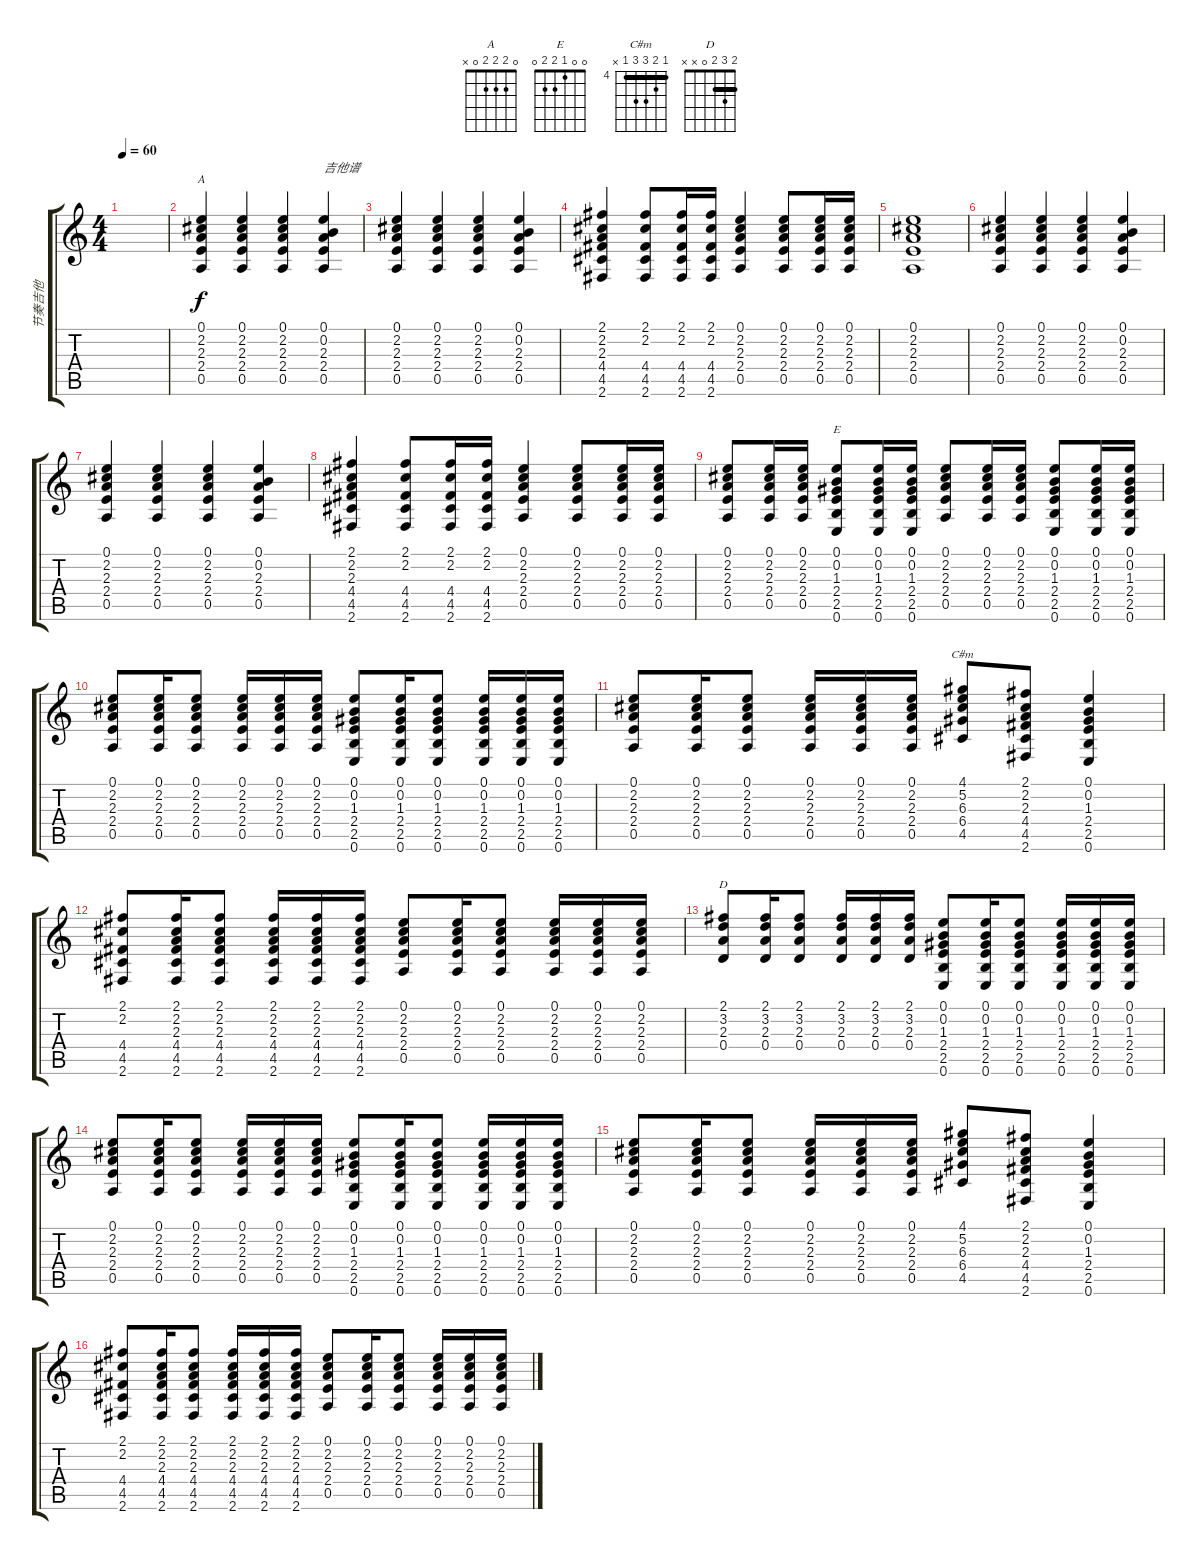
\track ("节奏吉他" "节奏吉他") {instrument acousticguitarsteel}
\staff {score tabs}
\tuning (E4 B3 G3 D3 A2 E2) {hide}
\chord ("A" 0 2 2 2 0 x)
\chord ("E" 0 0 1 2 2 0)
\chord ("C#m" 4 5 6 6 4 x) {firstfret 4 barre 4}
\chord ("D" 2 3 2 0 x x) {barre 2}
\ts (4 4)
\tempo 60
\clef g2
\ks c
|
(0.1 2.2 2.3 2.4 0.5).4{ch "A"} (0.1 2.2 2.3 2.4 0.5).4 (0.1 2.2 2.3 2.4 0.5).4 (0.1 0.2 2.3 2.4 0.5).4{txt "吉他谱"} |
(0.1 2.2 2.3 2.4 0.5).4 (0.1 2.2 2.3 2.4 0.5).4 (0.1 2.2 2.3 2.4 0.5).4 (0.1 0.2 2.3 2.4 0.5).4 |
(2.1 2.2 2.3 4.4 4.5 2.6).4 (2.1 2.2 4.4 4.5 2.6).8 (2.1 2.2 4.4 4.5 2.6).16 (2.1 2.2 4.4 4.5 2.6).16 (0.1 2.2 2.3 2.4 0.5).4 (0.1 2.2 2.3 2.4 0.5).8 (0.1 2.2 2.3 2.4 0.5).16 (0.1 2.2 2.3 2.4 0.5).16 |
(0.1 2.2 2.3 2.4 0.5).1 |
(0.1 2.2 2.3 2.4 0.5).4 (0.1 2.2 2.3 2.4 0.5).4 (0.1 2.2 2.3 2.4 0.5).4 (0.1 0.2 2.3 2.4 0.5).4 |
(0.1 2.2 2.3 2.4 0.5).4 (0.1 2.2 2.3 2.4 0.5).4 (0.1 2.2 2.3 2.4 0.5).4 (0.1 0.2 2.3 2.4 0.5).4 |
(2.1 2.2 2.3 4.4 4.5 2.6).4 (2.1 2.2 4.4 4.5 2.6).8 (2.1 2.2 4.4 4.5 2.6).16 (2.1 2.2 4.4 4.5 2.6).16 (0.1 2.2 2.3 2.4 0.5).4 (0.1 2.2 2.3 2.4 0.5).8 (0.1 2.2 2.3 2.4 0.5).16 (0.1 2.2 2.3 2.4 0.5).16 |
(0.1 2.2 2.3 2.4 0.5).8 (0.1 2.2 2.3 2.4 0.5).16 (0.1 2.2 2.3 2.4 0.5).16 (0.1 0.2 1.3 2.4 2.5 0.6).8{ch "E"} (0.1 0.2 1.3 2.4 2.5 0.6).16 (0.1 0.2 1.3 2.4 2.5 0.6).16 (0.1 2.2 2.3 2.4 0.5).8 (0.1 2.2 2.3 2.4 0.5).16 (0.1 2.2 2.3 2.4 0.5).16 (0.1 0.2 1.3 2.4 2.5 0.6).8 (0.1 0.2 1.3 2.4 2.5 0.6).16 (0.1 0.2 1.3 2.4 2.5 0.6).16 |
(0.1 2.2 2.3 2.4 0.5).8 (0.1 2.2 2.3 2.4 0.5).16 (0.1 2.2 2.3 2.4 0.5).8 (0.1 2.2 2.3 2.4 0.5).16 (0.1 2.2 2.3 2.4 0.5).16 (0.1 2.2 2.3 2.4 0.5).16 (0.1 0.2 1.3 2.4 2.5 0.6).8 (0.1 0.2 1.3 2.4 2.5 0.6).16 (0.1 0.2 1.3 2.4 2.5 0.6).8 (0.1 0.2 1.3 2.4 2.5 0.6).16 (0.1 0.2 1.3 2.4 2.5 0.6).16 (0.1 0.2 1.3 2.4 2.5 0.6).16 |
(0.1 2.2 2.3 2.4 0.5).8 (0.1 2.2 2.3 2.4 0.5).16 (0.1 2.2 2.3 2.4 0.5).8 (0.1 2.2 2.3 2.4 0.5).16 (0.1 2.2 2.3 2.4 0.5).16 (0.1 2.2 2.3 2.4 0.5).16 (4.1 5.2 6.3 6.4 4.5).8{ch "C#m"} (2.1 2.2 2.3 4.4 4.5 2.6).8 (0.1 0.2 1.3 2.4 2.5 0.6).4 |
(2.1 2.2 4.4 4.5 2.6).8 (2.1 2.2 2.3 4.4 4.5 2.6).16 (2.1 2.2 2.3 4.4 4.5 2.6).8 (2.1 2.2 2.3 4.4 4.5 2.6).16 (2.1 2.2 2.3 4.4 4.5 2.6).16 (2.1 2.2 2.3 4.4 4.5 2.6).16 (0.1 2.2 2.3 2.4 0.5).8 (0.1 2.2 2.3 2.4 0.5).16 (0.1 2.2 2.3 2.4 0.5).8 (0.1 2.2 2.3 2.4 0.5).16 (0.1 2.2 2.3 2.4 0.5).16 (0.1 2.2 2.3 2.4 0.5).16 |
(2.1 3.2 2.3 0.4).8{ch "D"} (2.1 3.2 2.3 0.4).16 (2.1 3.2 2.3 0.4).8 (2.1 3.2 2.3 0.4).16 (2.1 3.2 2.3 0.4).16 (2.1 3.2 2.3 0.4).16 (0.1 0.2 1.3 2.4 2.5 0.6).8 (0.1 0.2 1.3 2.4 2.5 0.6).16 (0.1 0.2 1.3 2.4 2.5 0.6).8 (0.1 0.2 1.3 2.4 2.5 0.6).16 (0.1 0.2 1.3 2.4 2.5 0.6).16 (0.1 0.2 1.3 2.4 2.5 0.6).16 |
(0.1 2.2 2.3 2.4 0.5).8 (0.1 2.2 2.3 2.4 0.5).16 (0.1 2.2 2.3 2.4 0.5).8 (0.1 2.2 2.3 2.4 0.5).16 (0.1 2.2 2.3 2.4 0.5).16 (0.1 2.2 2.3 2.4 0.5).16 (0.1 0.2 1.3 2.4 2.5 0.6).8 (0.1 0.2 1.3 2.4 2.5 0.6).16 (0.1 0.2 1.3 2.4 2.5 0.6).8 (0.1 0.2 1.3 2.4 2.5 0.6).16 (0.1 0.2 1.3 2.4 2.5 0.6).16 (0.1 0.2 1.3 2.4 2.5 0.6).16 |
(0.1 2.2 2.3 2.4 0.5).8 (0.1 2.2 2.3 2.4 0.5).16 (0.1 2.2 2.3 2.4 0.5).8 (0.1 2.2 2.3 2.4 0.5).16 (0.1 2.2 2.3 2.4 0.5).16 (0.1 2.2 2.3 2.4 0.5).16 (4.1 5.2 6.3 6.4 4.5).8 (2.1 2.2 2.3 4.4 4.5 2.6).8 (0.1 0.2 1.3 2.4 2.5 0.6).4 |
(2.1 2.2 4.4 4.5 2.6).8 (2.1 2.2 2.3 4.4 4.5 2.6).16 (2.1 2.2 2.3 4.4 4.5 2.6).8 (2.1 2.2 2.3 4.4 4.5 2.6).16 (2.1 2.2 2.3 4.4 4.5 2.6).16 (2.1 2.2 2.3 4.4 4.5 2.6).16 (0.1 2.2 2.3 2.4 0.5).8 (0.1 2.2 2.3 2.4 0.5).16 (0.1 2.2 2.3 2.4 0.5).8 (0.1 2.2 2.3 2.4 0.5).16 (0.1 2.2 2.3 2.4 0.5).16 (0.1 2.2 2.3 2.4 0.5).16
